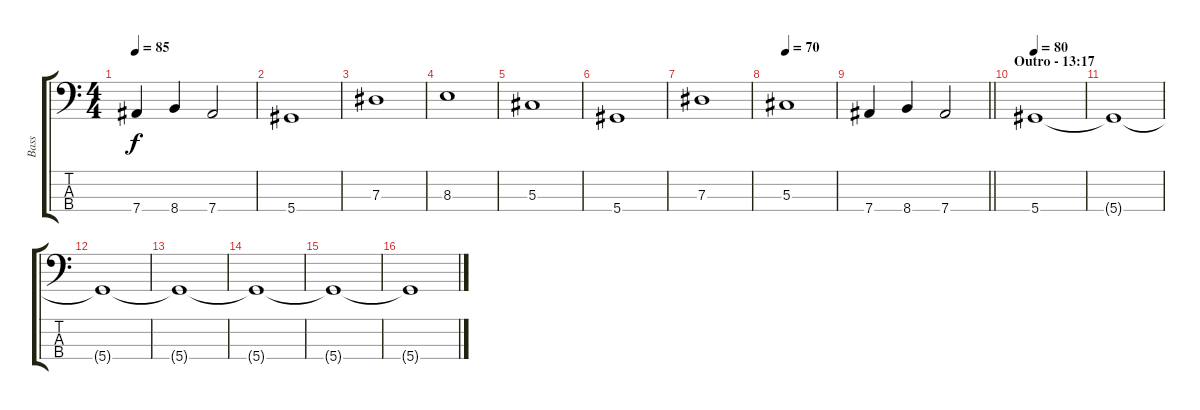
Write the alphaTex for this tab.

\track ("Bass" "Bass") {instrument electricbassfinger bank 255}
\staff {score tabs}
\tuning (Gb2 Db2 Ab1 Eb1) {hide}
\ts (4 4)
\tempo 85
\clef f4
\ks c
7.4.4{dy f} 8.4.4 7.4.2 |
5.4.1 |
7.3.1 |
8.3.1 |
5.3.1 |
5.4.1 |
7.3.1 |
\tempo 70
5.3.1 |
\barLineRight lightlight
7.4.4 8.4.4 7.4.2 |
\section ("" "Outro - 13:17")
\tempo 80
5.4.1 |
5.4{t}.1 |
5.4{t}.1 |
5.4{t}.1 |
5.4{t}.1 |
5.4{t}.1 |
5.4{t}.1
